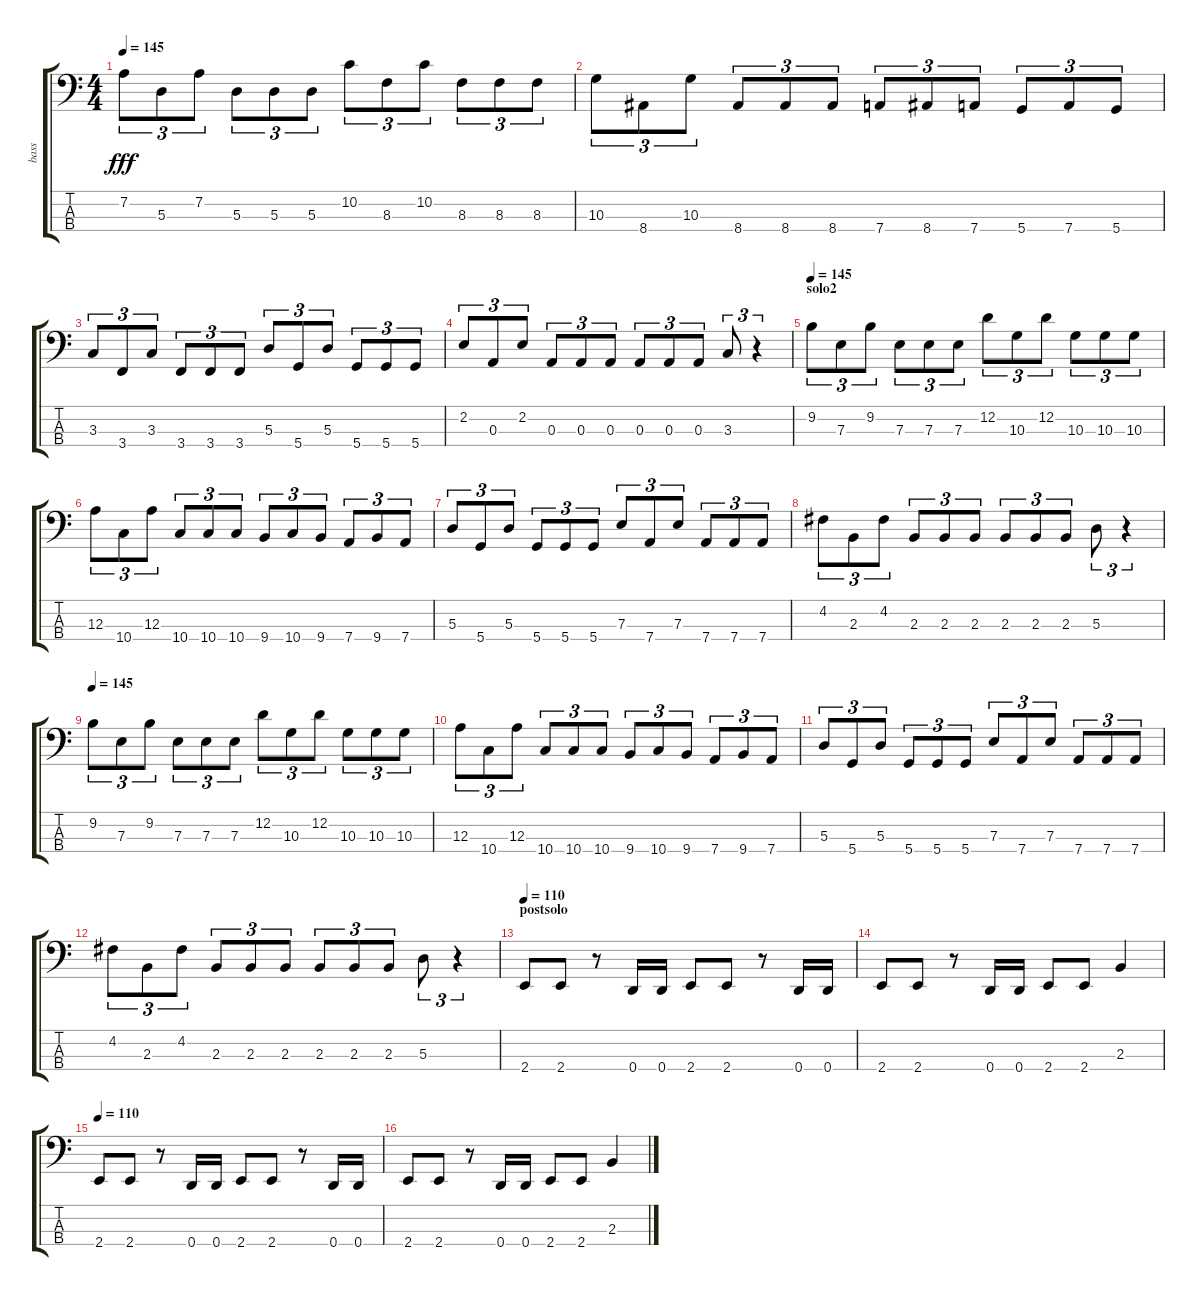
\track ("bass" "bass") {instrument electricbassfinger}
\staff {score tabs}
\tuning (G2 D2 A1 D1) {hide}
\ts (4 4)
\tempo 145
\clef f4
\ks c
7.2.8{tu (3 2) dy fff} 5.3.8{tu (3 2)} 7.2.8{tu (3 2)} 5.3.8{tu (3 2)} 5.3.8{tu (3 2)} 5.3.8{tu (3 2)} 10.2.8{tu (3 2)} 8.3.8{tu (3 2)} 10.2.8{tu (3 2)} 8.3.8{tu (3 2)} 8.3.8{tu (3 2)} 8.3.8{tu (3 2)} |
10.3.8{tu (3 2)} 8.4.8{tu (3 2)} 10.3.8{tu (3 2)} 8.4.8{tu (3 2)} 8.4.8{tu (3 2)} 8.4.8{tu (3 2)} 7.4.8{tu (3 2)} 8.4.8{tu (3 2)} 7.4.8{tu (3 2)} 5.4.8{tu (3 2)} 7.4.8{tu (3 2)} 5.4.8{tu (3 2)} |
3.3.8{tu (3 2)} 3.4.8{tu (3 2)} 3.3.8{tu (3 2)} 3.4.8{tu (3 2)} 3.4.8{tu (3 2)} 3.4.8{tu (3 2)} 5.3.8{tu (3 2)} 5.4.8{tu (3 2)} 5.3.8{tu (3 2)} 5.4.8{tu (3 2)} 5.4.8{tu (3 2)} 5.4.8{tu (3 2)} |
2.2.8{tu (3 2)} 0.3.8{tu (3 2)} 2.2.8{tu (3 2)} 0.3.8{tu (3 2)} 0.3.8{tu (3 2)} 0.3.8{tu (3 2)} 0.3.8{tu (3 2)} 0.3.8{tu (3 2)} 0.3.8{tu (3 2)} 3.3.8{tu (3 2)} r.4{tu (3 2)} |
\section ("" "solo2")
\tempo 145
9.2.8{tu (3 2)} 7.3.8{tu (3 2)} 9.2.8{tu (3 2)} 7.3.8{tu (3 2)} 7.3.8{tu (3 2)} 7.3.8{tu (3 2)} 12.2.8{tu (3 2)} 10.3.8{tu (3 2)} 12.2.8{tu (3 2)} 10.3.8{tu (3 2)} 10.3.8{tu (3 2)} 10.3.8{tu (3 2)} |
12.3.8{tu (3 2)} 10.4.8{tu (3 2)} 12.3.8{tu (3 2)} 10.4.8{tu (3 2)} 10.4.8{tu (3 2)} 10.4.8{tu (3 2)} 9.4.8{tu (3 2)} 10.4.8{tu (3 2)} 9.4.8{tu (3 2)} 7.4.8{tu (3 2)} 9.4.8{tu (3 2)} 7.4.8{tu (3 2)} |
5.3.8{tu (3 2)} 5.4.8{tu (3 2)} 5.3.8{tu (3 2)} 5.4.8{tu (3 2)} 5.4.8{tu (3 2)} 5.4.8{tu (3 2)} 7.3.8{tu (3 2)} 7.4.8{tu (3 2)} 7.3.8{tu (3 2)} 7.4.8{tu (3 2)} 7.4.8{tu (3 2)} 7.4.8{tu (3 2)} |
4.2.8{tu (3 2)} 2.3.8{tu (3 2)} 4.2.8{tu (3 2)} 2.3.8{tu (3 2)} 2.3.8{tu (3 2)} 2.3.8{tu (3 2)} 2.3.8{tu (3 2)} 2.3.8{tu (3 2)} 2.3.8{tu (3 2)} 5.3.8{tu (3 2)} r.4{tu (3 2)} |
\tempo 145
9.2.8{tu (3 2)} 7.3.8{tu (3 2)} 9.2.8{tu (3 2)} 7.3.8{tu (3 2)} 7.3.8{tu (3 2)} 7.3.8{tu (3 2)} 12.2.8{tu (3 2)} 10.3.8{tu (3 2)} 12.2.8{tu (3 2)} 10.3.8{tu (3 2)} 10.3.8{tu (3 2)} 10.3.8{tu (3 2)} |
12.3.8{tu (3 2)} 10.4.8{tu (3 2)} 12.3.8{tu (3 2)} 10.4.8{tu (3 2)} 10.4.8{tu (3 2)} 10.4.8{tu (3 2)} 9.4.8{tu (3 2)} 10.4.8{tu (3 2)} 9.4.8{tu (3 2)} 7.4.8{tu (3 2)} 9.4.8{tu (3 2)} 7.4.8{tu (3 2)} |
5.3.8{tu (3 2)} 5.4.8{tu (3 2)} 5.3.8{tu (3 2)} 5.4.8{tu (3 2)} 5.4.8{tu (3 2)} 5.4.8{tu (3 2)} 7.3.8{tu (3 2)} 7.4.8{tu (3 2)} 7.3.8{tu (3 2)} 7.4.8{tu (3 2)} 7.4.8{tu (3 2)} 7.4.8{tu (3 2)} |
4.2.8{tu (3 2)} 2.3.8{tu (3 2)} 4.2.8{tu (3 2)} 2.3.8{tu (3 2)} 2.3.8{tu (3 2)} 2.3.8{tu (3 2)} 2.3.8{tu (3 2)} 2.3.8{tu (3 2)} 2.3.8{tu (3 2)} 5.3.8{tu (3 2)} r.4{tu (3 2)} |
\section ("" "postsolo")
\tempo 110
2.4.8 2.4.8 r.8 0.4.16 0.4.16 2.4.8 2.4.8 r.8 0.4.16 0.4.16 |
2.4.8 2.4.8 r.8 0.4.16 0.4.16 2.4.8 2.4.8 2.3.4 |
\tempo 110
2.4.8 2.4.8 r.8 0.4.16 0.4.16 2.4.8 2.4.8 r.8 0.4.16 0.4.16 |
2.4.8 2.4.8 r.8 0.4.16 0.4.16 2.4.8 2.4.8 2.3.4
